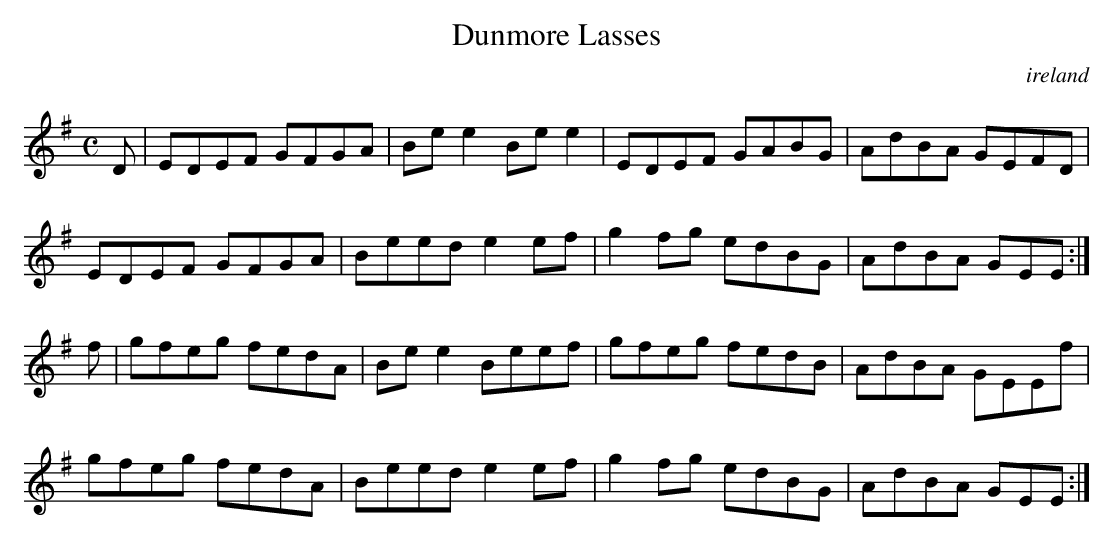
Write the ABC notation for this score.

X:1
T:Dunmore Lasses
O:ireland
M:C
L:1/8
K:E Minor
D|EDEF GFGA|Bee2 Bee2|EDEF GABG|AdBA GEFD|!
EDEF GFGA|Beed e2ef|g2fg edBG|AdBA GEE:|!
f|gfeg fedA|Bee2 Beef|gfeg fedB|AdBA GEEf|!
gfeg fedA|Beed e2ef|g2fg edBG|AdBA GEE:|!
